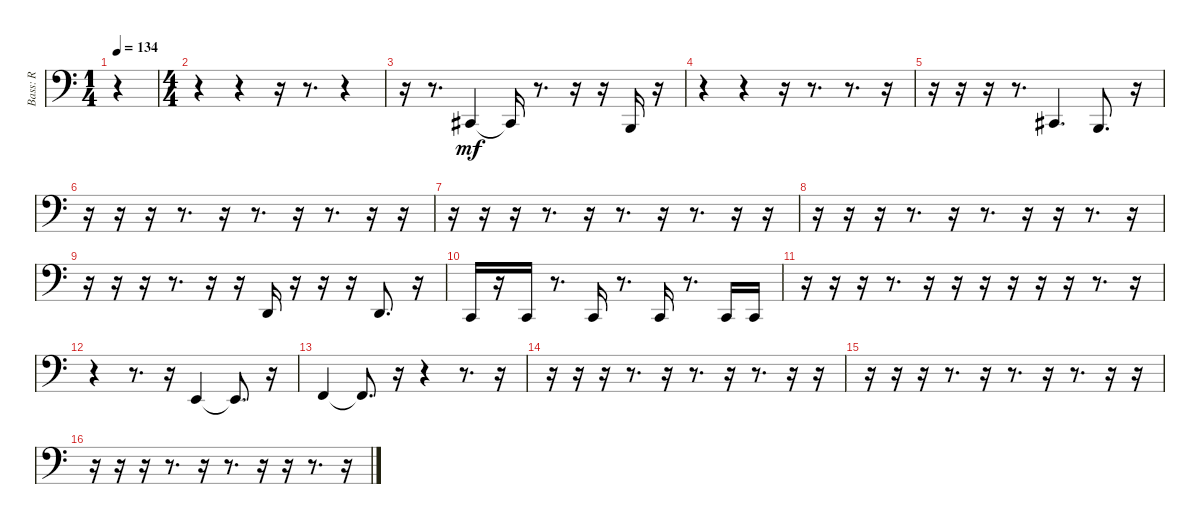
\track ("Bass: R" "Bass: R") {instrument tuba}
\staff {score}
\tuning (E4 B3 G3 D3 A2 E2 B1) {hide}
\ts (1 4)
\tempo 134
\clef f4
\ks c
r.4{dy mf instrument tuba} |
\ts (4 4)
r.4 r.4 r.16 r.8{d} r.4 |
r.16 r.8{d} 2.7.4 2.7{t}.16 r.8{d} r.16 r.16 0.7.16 r.16 |
r.4 r.4 r.16 r.8{d} r.8{d} r.16 |
r.16 r.16 r.16 r.8{d} 2.7.4{d} 0.7.8{d} r.16 |
r.16 r.16 r.16 r.8{d} r.16 r.8{d} r.16 r.8{d} r.16 r.16 |
r.16 r.16 r.16 r.8{d} r.16 r.8{d} r.16 r.8{d} r.16 r.16 |
r.16 r.16 r.16 r.8{d} r.16 r.8{d} r.16 r.16 r.8{d} r.16 |
r.16 r.16 r.16 r.8{d} r.16 r.16 3.7.16 r.16 r.16 r.16 3.7.8{d} r.16 |
1.7.16 r.16 1.7.16 r.8{d} 1.7.16 r.8{d} 1.7.16 r.8{d} 1.7.16 1.7.16 |
r.16 r.16 r.16 r.8{d} r.16 r.16 r.16 r.16 r.16 r.16 r.8{d} r.16 |
r.4 r.8{d} r.16 0.6.4 0.6{t}.8{d} r.16 |
1.6.4 1.6{t}.8{d} r.16 r.4 r.8{d} r.16 |
r.16 r.16 r.16 r.8{d} r.16 r.8{d} r.16 r.8{d} r.16 r.16 |
r.16 r.16 r.16 r.8{d} r.16 r.8{d} r.16 r.8{d} r.16 r.16 |
r.16 r.16 r.16 r.8{d} r.16 r.8{d} r.16 r.16 r.8{d} r.16
